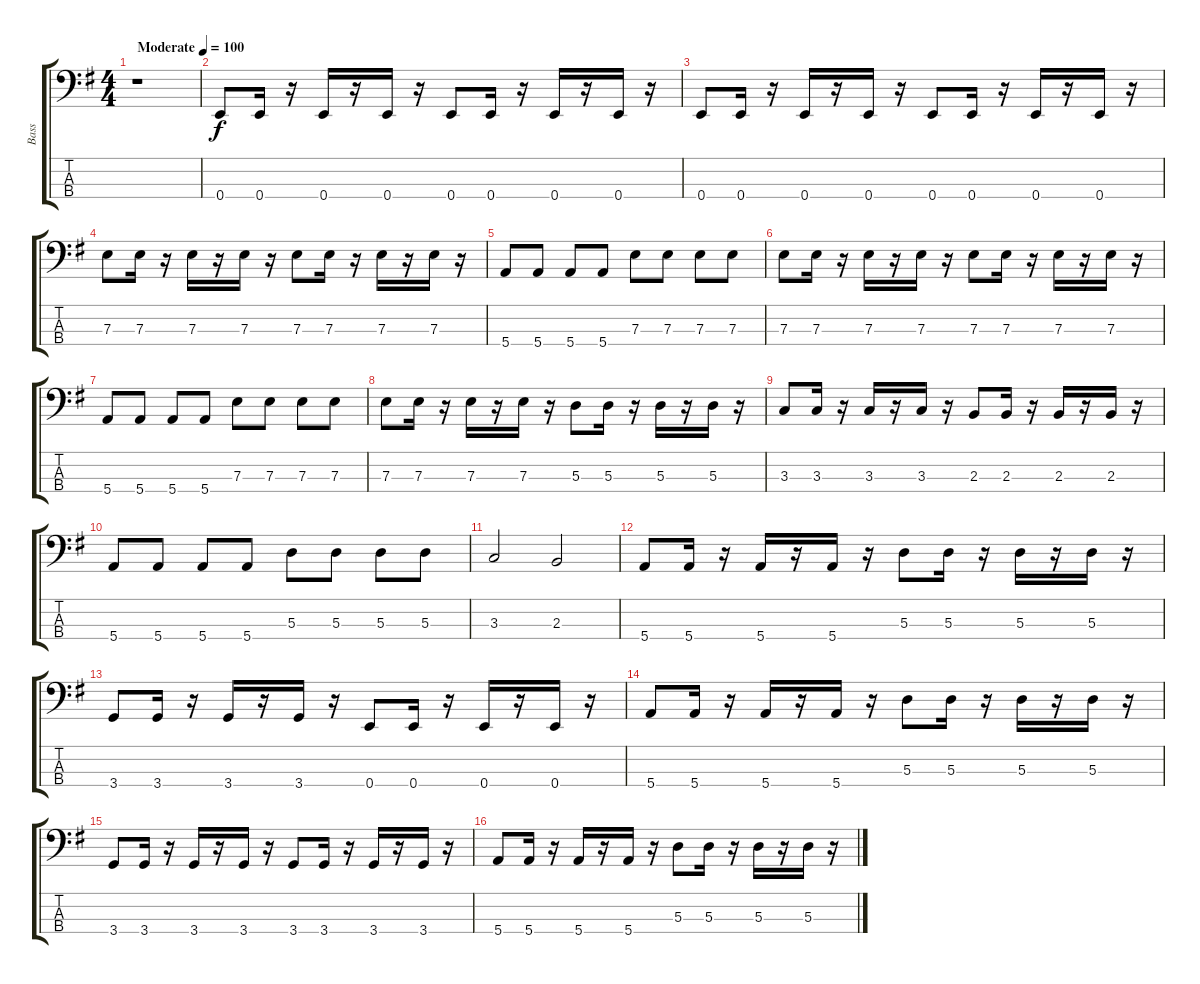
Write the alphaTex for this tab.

\track ("Bass" "Bass") {instrument electricbassfinger}
\staff {score tabs}
\tuning (G2 D2 A1 E1) {hide}
\ts (4 4)
\tempo (100 "Moderate")
\clef f4
\ks g
r.1{dy f instrument electricbassfinger} |
0.4.8 0.4.16 r.16 0.4.16 r.16 0.4.16 r.16 0.4.8 0.4.16 r.16 0.4.16 r.16 0.4.16 r.16 |
0.4.8 0.4.16 r.16 0.4.16 r.16 0.4.16 r.16 0.4.8 0.4.16 r.16 0.4.16 r.16 0.4.16 r.16 |
7.3.8 7.3.16 r.16 7.3.16 r.16 7.3.16 r.16 7.3.8 7.3.16 r.16 7.3.16 r.16 7.3.16 r.16 |
5.4.8 5.4.8 5.4.8 5.4.8 7.3.8 7.3.8 7.3.8 7.3.8 |
7.3.8 7.3.16 r.16 7.3.16 r.16 7.3.16 r.16 7.3.8 7.3.16 r.16 7.3.16 r.16 7.3.16 r.16 |
5.4.8 5.4.8 5.4.8 5.4.8 7.3.8 7.3.8 7.3.8 7.3.8 |
7.3.8 7.3.16 r.16 7.3.16 r.16 7.3.16 r.16 5.3.8 5.3.16 r.16 5.3.16 r.16 5.3.16 r.16 |
3.3.8 3.3.16 r.16 3.3.16 r.16 3.3.16 r.16 2.3.8 2.3.16 r.16 2.3.16 r.16 2.3.16 r.16 |
5.4.8 5.4.8 5.4.8 5.4.8 5.3.8 5.3.8 5.3.8 5.3.8 |
3.3.2 2.3.2 |
5.4.8 5.4.16 r.16 5.4.16 r.16 5.4.16 r.16 5.3.8 5.3.16 r.16 5.3.16 r.16 5.3.16 r.16 |
3.4.8 3.4.16 r.16 3.4.16 r.16 3.4.16 r.16 0.4.8 0.4.16 r.16 0.4.16 r.16 0.4.16 r.16 |
5.4.8 5.4.16 r.16 5.4.16 r.16 5.4.16 r.16 5.3.8 5.3.16 r.16 5.3.16 r.16 5.3.16 r.16 |
3.4.8 3.4.16 r.16 3.4.16 r.16 3.4.16 r.16 3.4.8 3.4.16 r.16 3.4.16 r.16 3.4.16 r.16 |
5.4.8 5.4.16 r.16 5.4.16 r.16 5.4.16 r.16 5.3.8 5.3.16 r.16 5.3.16 r.16 5.3.16 r.16
